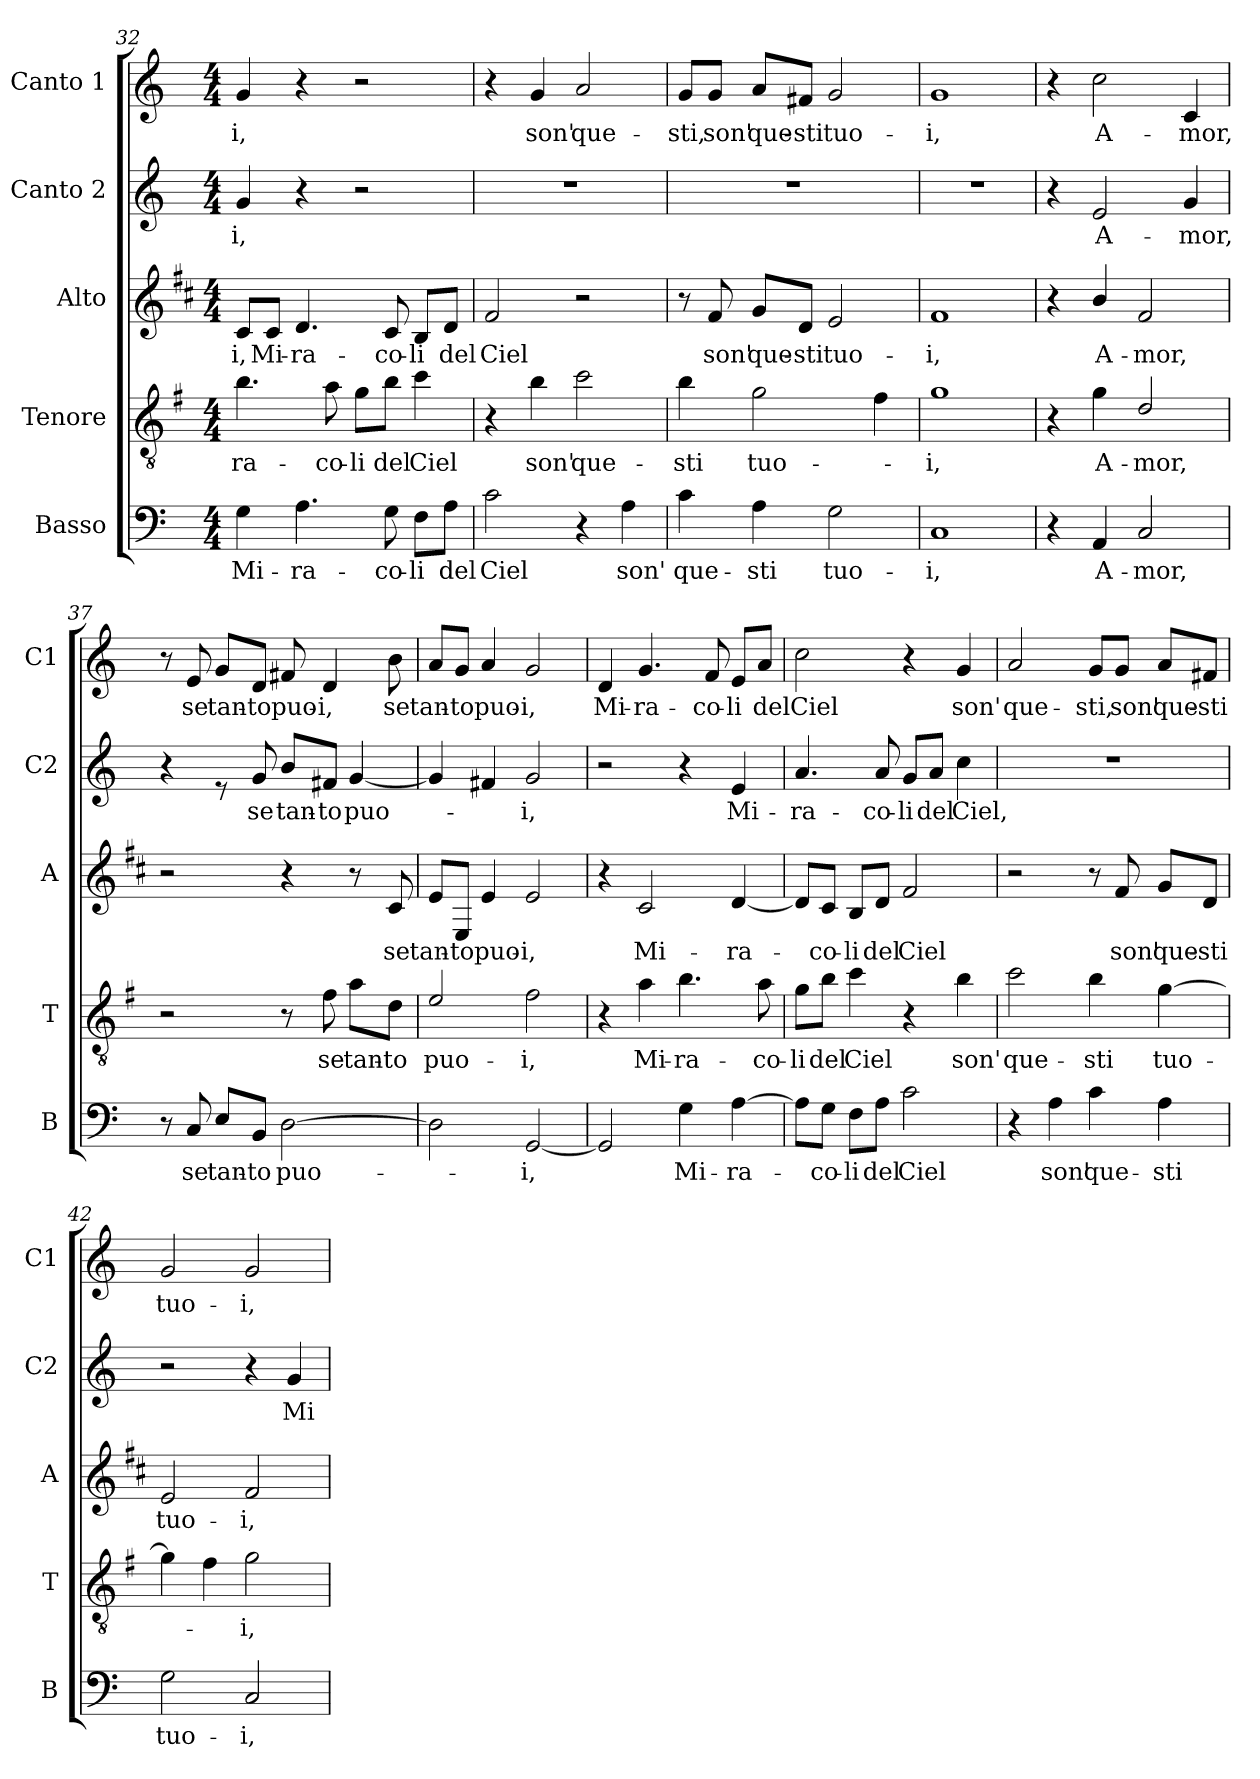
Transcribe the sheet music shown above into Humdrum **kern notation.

**kern	**text	**kern	**text	**kern	**text	**kern	**text	**kern	**text
*part5	*part5	*part4	*part4	*part3	*part3	*part2	*part2	*part1	*part1
*staff5	*staff5	*staff4	*staff4	*staff3	*staff3	*staff2	*staff2	*staff1	*staff1
*I"Basso	*	*I"Tenore	*	*I"Alto	*	*I"Canto 2	*	*I"Canto 1	*
*I'B	*	*I'T	*	*I'A	*	*I'C2	*	*I'C1	*
!!LO:LB:g=z
*clefF4	*	*clefGv2	*	*clefG2	*	*clefG2	*	*clefG2	*
*	*	*ITrd4c7	*	*ITrd1c2	*	*	*	*	*
*k[]	*	*k[]	*	*k[]	*	*k[]	*	*k[]	*
*C:	*	*C:	*	*C:	*	*C:	*	*C:	*
*M4/4	*	*M4/4	*	*M4/4	*	*M4/4	*	*M4/4	*
=32	=32	=32	=32	=32	=32	=32	=32	=32	=32
!	!LO:LY:b	!	!LO:LY:b	!	!LO:LY:b	!	!LO:LY:b	!	!LO:LY:b
4G\	Mi-	4.e\	-ra-	8B/L	-i,	4g/	-i,	4g/	-i,
!	!	!	!	!	!LO:LY:b	!	!	!	!
.	.	.	.	8B/J	Mi-	.	.	.	.
!	!LO:LY:b	!	!	!	!LO:LY:b	!	!	!	!
4.A\	-ra-	.	.	4.c/	-ra-	4r	.	4r	.
!	!	!	!LO:LY:b	!	!	!	!	!	!
.	.	8d\	-co-	.	.	.	.	.	.
!	!	!	!LO:LY:b	!	!	!	!	!	!
.	.	8c\L	-li	.	.	2r	.	2r	.
!	!LO:LY:b	!	!LO:LY:b	!	!LO:LY:b	!	!	!	!
8G\	-co-	8e\J	del	8B/	-co-	.	.	.	.
!	!LO:LY:b	!	!LO:LY:b	!	!LO:LY:b	!	!	!	!
8F\L	-li	4f\	Ciel	8A/L	-li	.	.	.	.
!	!LO:LY:b	!	!	!	!LO:LY:b	!	!	!	!
8A\J	del	.	.	8c/J	del	.	.	.	.
=33	=33	=33	=33	=33	=33	=33	=33	=33	=33
!	!LO:LY:b	!	!	!	!LO:LY:b	!	!	!	!
2c\	Ciel	4r	.	2e/	Ciel	1r	.	4r	.
!	!	!	!LO:LY:b	!	!	!	!	!	!LO:LY:b
.	.	4e\	son'	.	.	.	.	4g/	son'
!	!	!	!LO:LY:b	!	!	!	!	!	!LO:LY:b
4r	.	2f\	que-	2r	.	.	.	2a/	que-
!	!LO:LY:b	!	!	!	!	!	!	!	!
4A\	son'	.	.	.	.	.	.	.	.
=34	=34	=34	=34	=34	=34	=34	=34	=34	=34
!	!LO:LY:b	!	!LO:LY:b	!	!	!	!	!	!LO:LY:b
4c\	que-	4e\	-sti	8r	.	1r	.	8g/L	-sti,
!	!	!	!	!	!LO:LY:b	!	!	!	!LO:LY:b
.	.	.	.	8e/	son'	.	.	8g/J	son'
!	!LO:LY:b	!	!LO:LY:b	!	!LO:LY:b	!	!	!	!LO:LY:b
4A\	-sti	2c\	tuo-	8f/L	que-	.	.	8a/L	que-
!	!	!	!	!	!LO:LY:b	!	!	!	!LO:LY:b
.	.	.	.	8c/J	-sti	.	.	8f#X/J	-sti
!	!LO:LY:b	!	!	!	!LO:LY:b	!	!	!	!LO:LY:b
2G\	tuo-	.	.	2d/	tuo-	.	.	2g/	tuo-
.	.	4B\	.	.	.	.	.	.	.
=35	=35	=35	=35	=35	=35	=35	=35	=35	=35
!	!LO:LY:b	!	!LO:LY:b	!	!LO:LY:b	!	!	!	!LO:LY:b
1C	-i,	1c	-i,	1e	-i,	1r	.	1g	-i,
=36	=36	=36	=36	=36	=36	=36	=36	=36	=36
4r	.	4r	.	4r	.	4r	.	4r	.
!	!LO:LY:b	!	!LO:LY:b	!	!LO:LY:b	!	!LO:LY:b	!	!LO:LY:b
4AA/	A-	4c\	A-	4a/	A-	2e/	A-	2cc\	A-
!	!LO:LY:b	!	!LO:LY:b	!	!LO:LY:b	!	!	!	!
2C/	-mor,	2G/	-mor,	2e/	-mor,	.	.	.	.
!	!	!	!	!	!	!	!LO:LY:b	!	!LO:LY:b
.	.	.	.	.	.	4g/	-mor,	4c/	-mor,
!!LO:PB:g=z
=37	=37	=37	=37	=37	=37	=37	=37	=37	=37
8r	.	2r	.	2r	.	4r	.	8r	.
!	!LO:LY:b	!	!	!	!	!	!	!	!LO:LY:b
8C/	se	.	.	.	.	.	.	8e/	se
!	!LO:LY:b	!	!	!	!	!	!	!	!LO:LY:b
8E/L	tan-	.	.	.	.	8rd	.	8g/L	tan-
!	!LO:LY:b	!	!	!	!	!	!LO:LY:b	!	!LO:LY:b
8BB/J	-to	.	.	.	.	8g/	se	8d/J	-to
!	!LO:LY:b	!	!	!	!	!	!LO:LY:b	!	!LO:LY:b
[2D\	puo-	8r	.	4r	.	8b/L	tan-	8f#X/	puo-
!	!	!	!LO:LY:b	!	!	!	!LO:LY:b	!	!LO:LY:b
.	.	8B\	se	.	.	8f#X/J	-to	4d/	-i,
!	!	!	!LO:LY:b	!	!	!	!LO:LY:b	!	!
.	.	8d\L	tan-	8r	.	[4g/	puo-	.	.
!	!	!	!LO:LY:b	!	!LO:LY:b	!	!	!	!LO:LY:b
.	.	8G\J	-to	8B/	se	.	.	8b\	se
=38	=38	=38	=38	=38	=38	=38	=38	=38	=38
!	!	!	!LO:LY:b	!	!LO:LY:b	!	!	!	!LO:LY:b
2D\]	.	2A/	puo-	8d/L	tan-	4g/]	.	8a/L	tan-
!	!	!	!	!	!LO:LY:b	!	!	!	!LO:LY:b
.	.	.	.	8D/J	-to	.	.	8g/J	-to
!	!	!	!	!	!LO:LY:b	!	!	!	!LO:LY:b
.	.	.	.	4d/	puo-	4f#X/	.	4a/	puo-
!	!LO:LY:b	!	!LO:LY:b	!	!LO:LY:b	!	!LO:LY:b	!	!LO:LY:b
[2GG/	-i,	2B\	-i,	2d/	-i,	2g/	-i,	2g/	-i,
=39	=39	=39	=39	=39	=39	=39	=39	=39	=39
!	!	!	!	!	!	!	!	!	!LO:LY:b
2GG/]	.	4r	.	4r	.	2r	.	4d/	Mi-
!	!	!	!LO:LY:b	!	!LO:LY:b	!	!	!	!LO:LY:b
.	.	4d\	Mi-	2B/	Mi-	.	.	4.g/	-ra-
!	!LO:LY:b	!	!LO:LY:b	!	!	!	!	!	!
4G\	Mi-	4.e\	-ra-	.	.	4r	.	.	.
!	!	!	!	!	!	!	!	!	!LO:LY:b
.	.	.	.	.	.	.	.	8f/	-co-
!	!LO:LY:b	!	!	!	!LO:LY:b	!	!LO:LY:b	!	!LO:LY:b
[4A\	-ra-	.	.	[4c/	-ra-	4e/	Mi-	8e/L	-li
!	!	!	!LO:LY:b	!	!	!	!	!	!LO:LY:b
.	.	8d\	-co-	.	.	.	.	8a/J	del
=40	=40	=40	=40	=40	=40	=40	=40	=40	=40
!	!	!	!LO:LY:b	!	!	!	!LO:LY:b	!	!LO:LY:b
8A\L]	.	8c\L	-li	8c/L]	.	4.a/	-ra-	2cc\	Ciel
!	!LO:LY:b	!	!LO:LY:b	!	!LO:LY:b	!	!	!	!
8G\J	-co-	8e\J	del	8B/J	-co-	.	.	.	.
!	!LO:LY:b	!	!LO:LY:b	!	!LO:LY:b	!	!	!	!
8F\L	-li	4f\	Ciel	8A/L	-li	.	.	.	.
!	!LO:LY:b	!	!	!	!LO:LY:b	!	!LO:LY:b	!	!
8A\J	del	.	.	8c/J	del	8a/	-co-	.	.
!	!LO:LY:b	!	!	!	!LO:LY:b	!	!LO:LY:b	!	!
2c\	Ciel	4r	.	2e/	Ciel	8g/L	-li	4r	.
!	!	!	!	!	!	!	!LO:LY:b	!	!
.	.	.	.	.	.	8a/J	del	.	.
!	!	!	!LO:LY:b	!	!	!	!LO:LY:b	!	!LO:LY:b
.	.	4e\	son'	.	.	4cc\	Ciel,	4g/	son'
=41	=41	=41	=41	=41	=41	=41	=41	=41	=41
!	!	!	!LO:LY:b	!	!	!	!	!	!LO:LY:b
4r	.	2f\	que-	2r	.	1r	.	2a/	que-
!	!LO:LY:b	!	!	!	!	!	!	!	!
4A\	son'	.	.	.	.	.	.	.	.
!	!LO:LY:b	!	!LO:LY:b	!	!	!	!	!	!LO:LY:b
4c\	que-	4e\	-sti	8r	.	.	.	8g/L	-sti,
!	!	!	!	!	!LO:LY:b	!	!	!	!LO:LY:b
.	.	.	.	8e/	son'	.	.	8g/J	son'
!	!LO:LY:b	!	!LO:LY:b	!	!LO:LY:b	!	!	!	!LO:LY:b
4A\	-sti	[4c\	tuo-	8f/L	que-	.	.	8a/L	que-
!	!	!	!	!	!LO:LY:b	!	!	!	!LO:LY:b
.	.	.	.	8c/J	-sti	.	.	8f#X/J	-sti
!!LO:LB:g=z
=42	=42	=42	=42	=42	=42	=42	=42	=42	=42
!	!LO:LY:b	!	!	!	!LO:LY:b	!	!	!	!LO:LY:b
2G\	tuo-	4c\]	.	2d/	tuo-	2r	.	2g/	tuo-
.	.	4B\	.	.	.	.	.	.	.
!	!LO:LY:b	!	!LO:LY:b	!	!LO:LY:b	!	!	!	!LO:LY:b
2C/	-i,	2c\	-i,	2e/	-i,	4r	.	2g/	-i,
!	!	!	!	!	!	!	!LO:LY:b	!	!
.	.	.	.	.	.	4g/	Mi-	.	.
=	=	=	=	=	=	=	=	=	=
*-	*-	*-	*-	*-	*-	*-	*-	*-	*-
